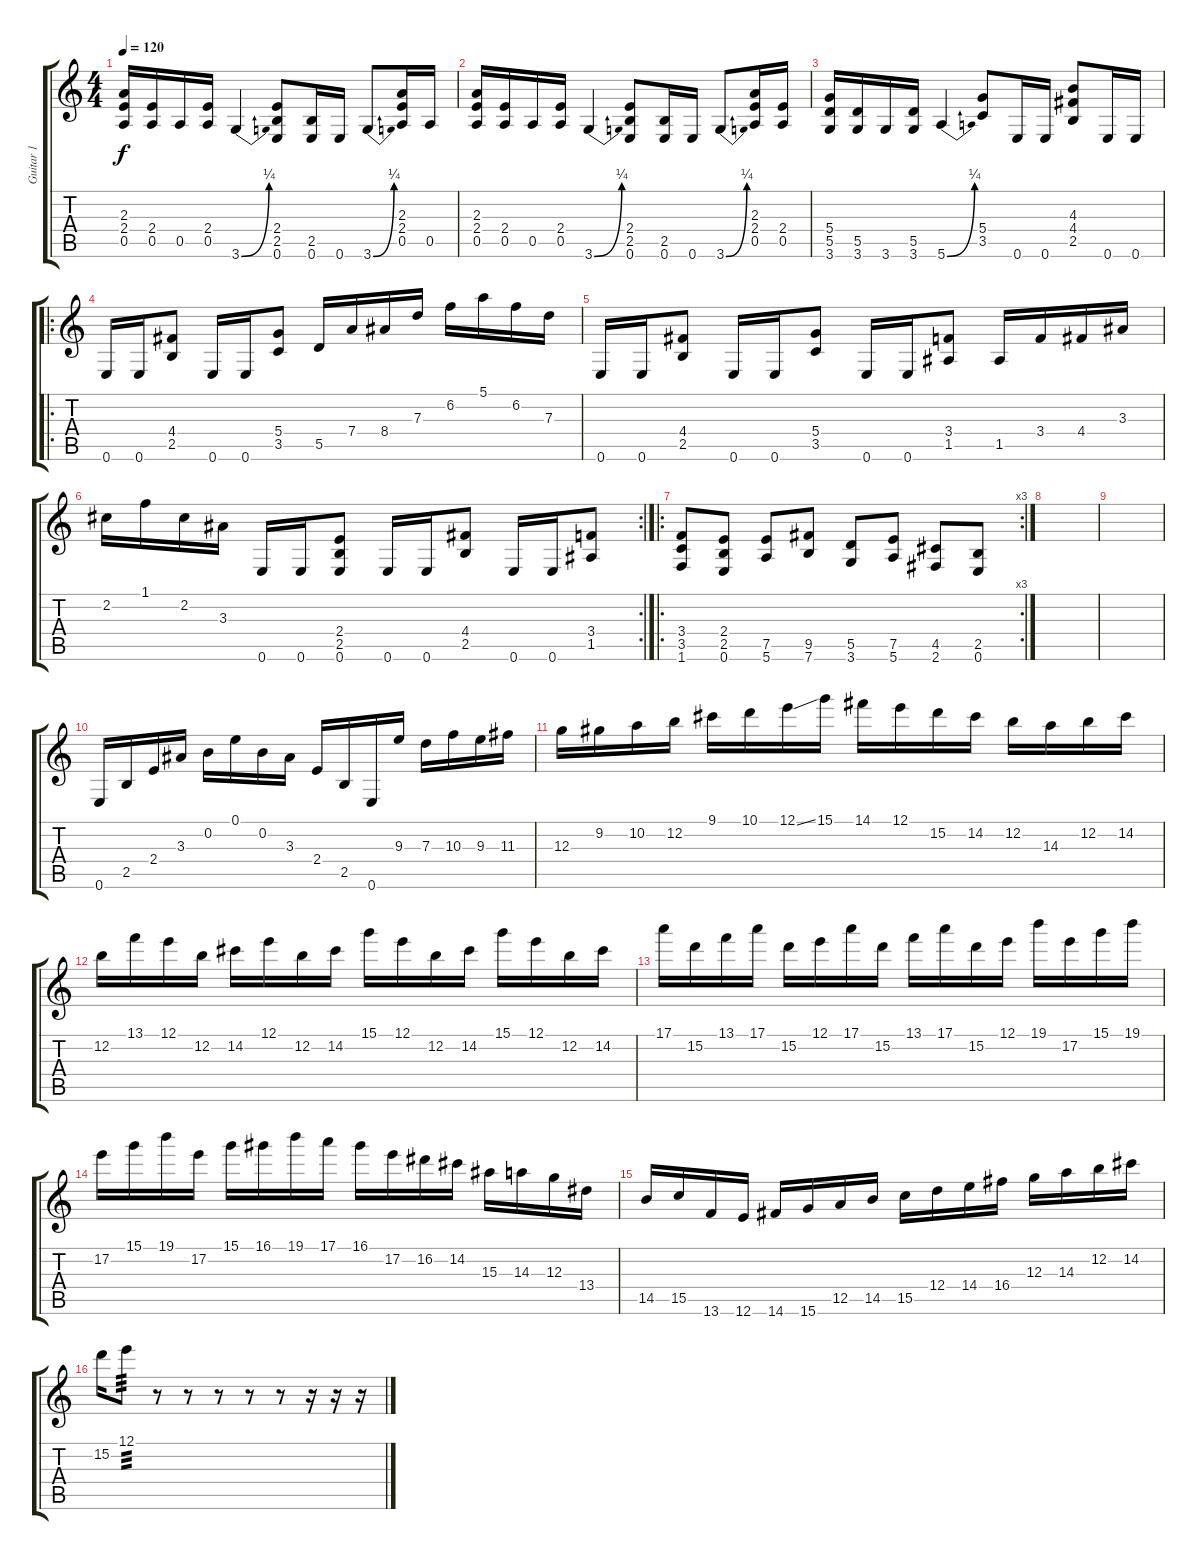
\track ("Guitar 1" "Guitar 1") {instrument distortionguitar}
\staff {score tabs}
\tuning (E4 B3 G3 D3 A2 E2) {hide}
\ts (4 4)
\tempo 120
\clef g2
\ks c
(2.3 2.4 0.5).16{dy f instrument distortionguitar} (2.4 0.5).16 0.5.16 (2.4 0.5).16 3.6{be (bend 0 0 60 1)}.4 (2.4 2.5 0.6).8 (2.5 0.6).16 0.6.16 3.6{be (bend 0 0 60 1)}.8 (2.3 2.4 0.5).16 0.5.16 |
(2.3 2.4 0.5).16 (2.4 0.5).16 0.5.16 (2.4 0.5).16 3.6{be (bend 0 0 60 1)}.4 (2.4 2.5 0.6).8 (2.5 0.6).16 0.6.16 3.6{be (bend 0 0 60 1)}.8 (2.3 2.4 0.5).16 (2.4 0.5).16 |
(5.4 5.5 3.6).16 (5.5 3.6).16 3.6.16 (5.5 3.6).16 5.6{be (bend 0 0 60 1)}.4 (5.4 3.5).8 0.6.16 0.6.16 (4.3 4.4 2.5).8 0.6.16 0.6.16 |
\ro
0.6.16 0.6.16 (4.4 2.5).8 0.6.16 0.6.16 (5.4 3.5).8 5.5.16 7.4.16 8.4.16 7.3.16 6.2.16 5.1.16 6.2.16 7.3.16 |
0.6.16 0.6.16 (4.4 2.5).8 0.6.16 0.6.16 (5.4 3.5).8 0.6.16 0.6.16 (3.4 1.5).8 1.5.16 3.4.16 4.4.16 3.3.16 |
\rc 2
2.2.16 1.1.16 2.2.16 3.3.16 0.6.16 0.6.16 (2.4 2.5 0.6).8 0.6.16 0.6.16 (4.4 2.5).8 0.6.16 0.6.16 (3.4 1.5).8 |
\ro
\rc 3
(3.4 3.5 1.6).8 (2.4 2.5 0.6).8 (7.5 5.6).8 (9.5 7.6).8 (5.5 3.6).8 (7.5 5.6).8 (4.5 2.6).8 (2.5 0.6).8 |
|
|
0.6.16 2.5.16 2.4.16 3.3.16 0.2.16 0.1.16 0.2.16 3.3.16 2.4.16 2.5.16 0.6.16 9.3.16 7.3.16 10.3.16 9.3.16 11.3.16 |
12.3.16 9.2.16 10.2.16 12.2.16 9.1.16 10.1.16 12.1{ss}.16 15.1.16 14.1.16 12.1.16 15.2.16 14.2.16 12.2.16 14.3.16 12.2.16 14.2.16 |
12.2.16 13.1.16 12.1.16 12.2.16 14.2.16 12.1.16 12.2.16 14.2.16 15.1.16 12.1.16 12.2.16 14.2.16 15.1.16 12.1.16 12.2.16 14.2.16 |
17.1.16 15.2.16 13.1.16 17.1.16 15.2.16 12.1.16 17.1.16 15.2.16 13.1.16 17.1.16 15.2.16 12.1.16 19.1.16 17.2.16 15.1.16 19.1.16 |
17.2.16 15.1.16 19.1.16 17.2.16 15.1.16 16.1.16 19.1.16 17.1.16 16.1.16 17.2.16 16.2.16 14.2.16 15.3.16 14.3.16 12.3.16 13.4.16 |
14.5.16 15.5.16 13.6.16 12.6.16 14.6.16 15.6.16 12.5.16 14.5.16 15.5.16 12.4.16 14.4.16 16.4.16 12.3.16 14.3.16 12.2.16 14.2.16 |
15.2.16 12.1.8{tp 3} r.8 r.8 r.8 r.8 r.8 r.16 r.16 r.16
